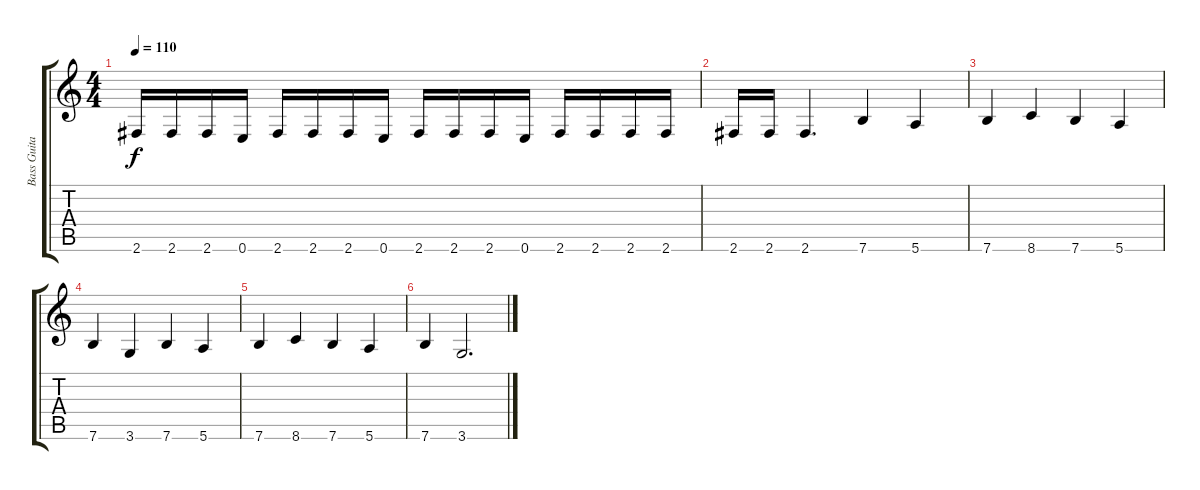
\track ("Bass Guitar" "Bass Guita") {instrument electricbassfinger}
\staff {score tabs}
\tuning (E4 B3 G3 D3 A2 E2) {hide}
\ts (4 4)
\tempo 110
\clef g2
\ks c
2.6.16{dy f} 2.6.16 2.6.16 0.6.16 2.6.16 2.6.16 2.6.16 0.6.16 2.6.16 2.6.16 2.6.16 0.6.16 2.6.16 2.6.16 2.6.16 2.6.16 |
2.6.16 2.6.16 2.6.4{d} 7.6.4 5.6.4 |
7.6.4 8.6.4 7.6.4 5.6.4 |
7.6.4 3.6.4 7.6.4 5.6.4 |
7.6.4 8.6.4 7.6.4 5.6.4 |
7.6.4 3.6.2{d}
